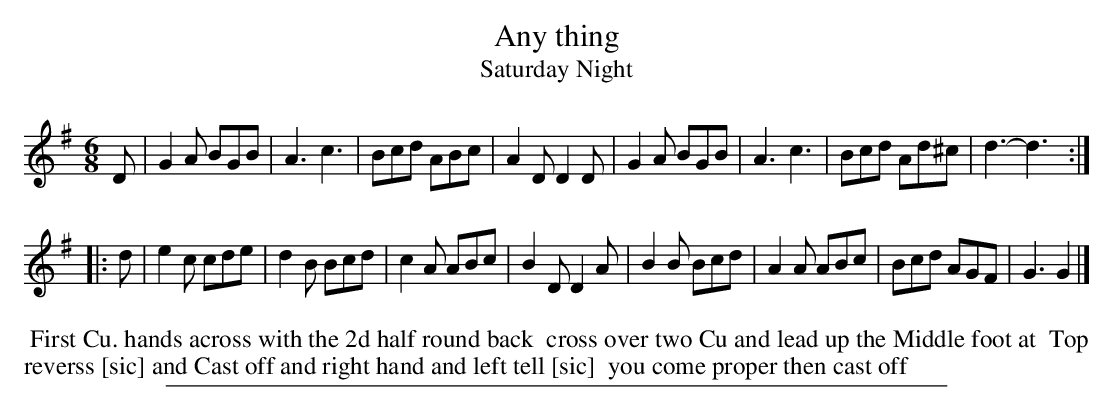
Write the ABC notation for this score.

X:1
T: Any thing
T: Saturday Night
M: 6/8
L: 1/8
K: G
D |\
G2A BGB | A3 c3 | Bcd ABc | A2D D2D |\
G2A BGB | A3 c3 | Bcd Ad^c | d3- d3 :|
|: d |\
e2c cde | d2B Bcd | c2A ABc | B2D D2A |\
B2B Bcd | A2A ABc | Bcd AGF | G3 G2 |]
